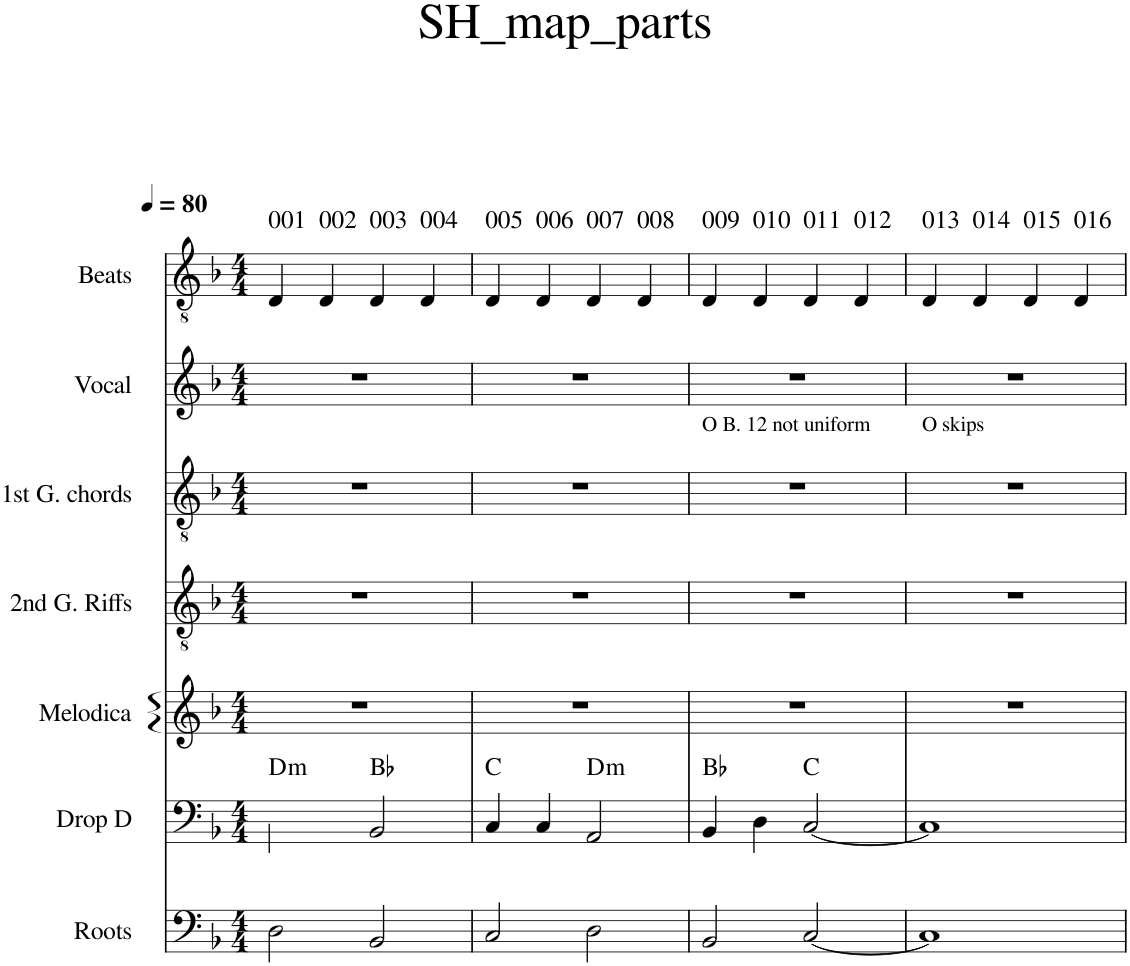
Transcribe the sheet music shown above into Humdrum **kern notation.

**kern	**kern	**harte	**kern	**kern	**kern	**kern	**kern	**harte
*part7	*part6	*part6	*part5	*part4	*part3	*part2	*part1	*part1
*staff7	*staff6	*	*staff5	*staff4	*staff3	*staff2	*staff1	*
*I"Roots	*I"Drop D	*	*I"Melodica	*I"2nd G. Riffs	*I"1st G. chords	*I"Vocal	*I"Beats	*
*	*	*	*	*	*I'1st G. chords	*I'Vocal	*I'Beats	*
*clefF4	*clefF4	*	*clefG2	*clefGv2	*clefGv2	*clefG2	*clefGv2	*
*Trd7c12	*Trd7c12	*	*	*	*	*	*	*
*k[b-]	*k[b-]	*	*k[b-]	*k[b-]	*k[b-]	*k[b-]	*k[b-]	*
*M4/4	*M4/4	*	*M4/4	*M4/4	*M4/4	*M4/4	*M4/4	*
*MM80	*MM80	*	*MM80	*MM80	*MM80	*MM80	*MM80	*
=1	=1	=1	=1	=1	=1	=1	=1	=1
!	!	!LO:H:kt=m	!	!	!	!	!	!LO:H:kt=001
2D\	2D\	D:min	1r	1r	1r	1r	4D/	N
!	!	!	!	!	!	!	!	!LO:H:kt=002
.	.	.	.	.	.	.	4D/	N
!	!	!	!	!	!	!	!	!LO:H:kt=003
2BB-/	2BB-/	Bb:maj	.	.	.	.	4D/	N
!	!	!	!	!	!	!	!	!LO:H:kt=004
.	.	.	.	.	.	.	4D/	N
=2	=2	=2	=2	=2	=2	=2	=2	=2
!	!	!	!	!	!	!	!	!LO:H:kt=005
2C/	4C/	C:maj	1r	1r	1r	1r	4D/	N
!	!	!	!	!	!	!	!	!LO:H:kt=006
.	4C/	.	.	.	.	.	4D/	N
!	!	!LO:H:kt=m	!	!	!	!	!	!LO:H:kt=007
2D\	2AA/	D:min	.	.	.	.	4D/	N
!	!	!	!	!	!	!	!	!LO:H:kt=008
.	.	.	.	.	.	.	4D/	N
=3	=3	=3	=3	=3	=3	=3	=3	=3
!	!	!	!	!	!LO:TX:a:t=O B. 12 not uniform	!	!	!LO:H:kt=009
2BB-/	4BB-/	Bb:maj	1r	1r	1r	1r	4D/	N
!	!	!	!	!	!	!	!	!LO:H:kt=010
.	4D\	.	.	.	.	.	4D/	N
!	!	!	!	!	!	!	!	!LO:H:kt=011
[2C/	[2C/	C:maj	.	.	.	.	4D/	N
!	!	!	!	!	!	!	!	!LO:H:kt=012
.	.	.	.	.	.	.	4D/	N
=4	=4	=4	=4	=4	=4	=4	=4	=4
!	!	!	!	!	!LO:TX:a:t=O skips	!	!	!LO:H:kt=013
1C]	1C]	.	1r	1r	1r	1r	4D/	N
!	!	!	!	!	!	!	!	!LO:H:kt=014
.	.	.	.	.	.	.	4D/	N
!	!	!	!	!	!	!	!	!LO:H:kt=015
.	.	.	.	.	.	.	4D/	N
!	!	!	!	!	!	!	!	!LO:H:kt=016
.	.	.	.	.	.	.	4D/	N
=	=	=	=	=	=	=	=	=
*-	*-	*-	*-	*-	*-	*-	*-	*-
